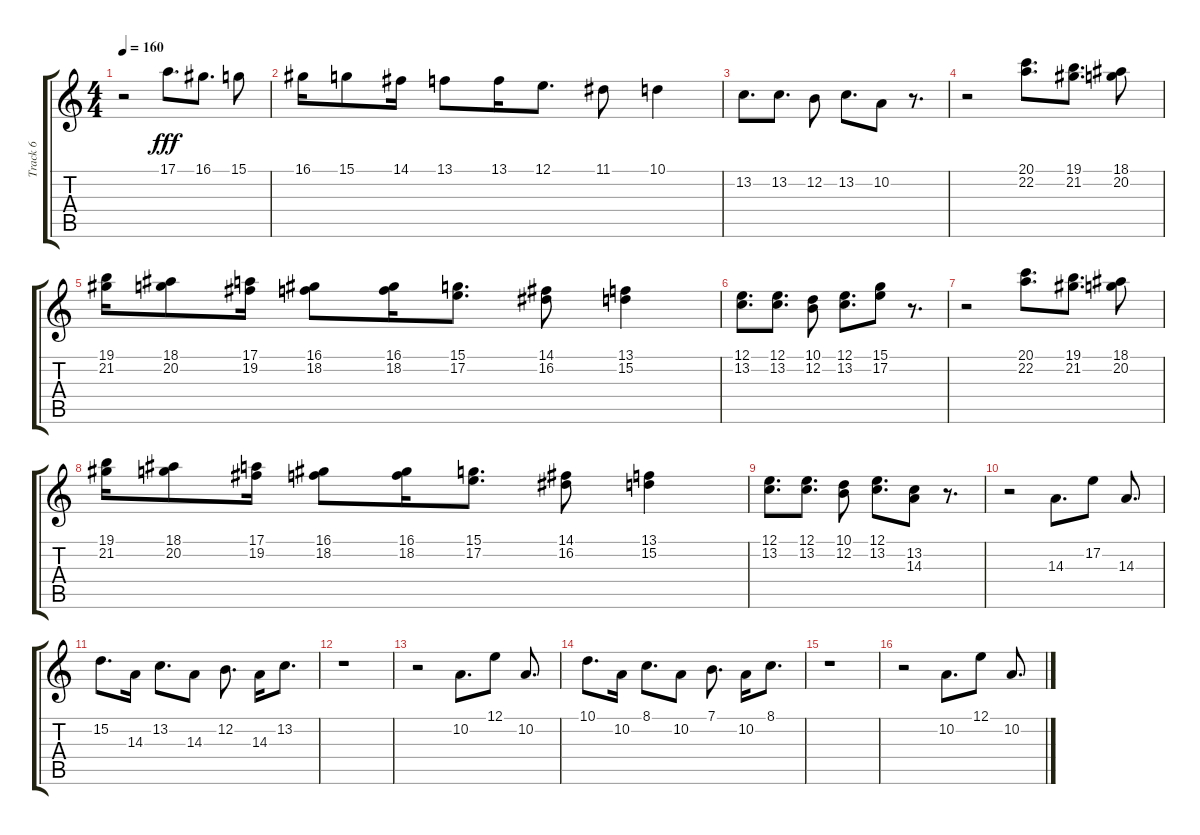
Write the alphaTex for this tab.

\track ("Track 6" "Track 6") {instrument koto}
\staff {score tabs}
\tuning (E4 B3 G3 D3 A2 E2) {hide}
\ts (4 4)
\tempo 160
\clef g2
\ks c
r.2{dy fff} 17.1.8{d} 16.1.8{d} 15.1.8 |
16.1.16 15.1.8 14.1.16 13.1.8 13.1.16 12.1.8{d} 11.1.8 10.1.4 |
13.2.8{d} 13.2.8{d} 12.2.8 13.2.8{d} 10.2.8 r.8{d} |
r.2 (20.1 22.2).8{d} (19.1 21.2).8{d} (18.1 20.2).8 |
(19.1 21.2).16 (18.1 20.2).8 (17.1 19.2).16 (16.1 18.2).8 (16.1 18.2).16 (15.1 17.2).8{d} (14.1 16.2).8 (13.1 15.2).4 |
(12.1 13.2).8{d} (12.1 13.2).8{d} (10.1 12.2).8 (12.1 13.2).8{d} (15.1 17.2).8 r.8{d} |
r.2 (20.1 22.2).8{d} (19.1 21.2).8{d} (18.1 20.2).8 |
(19.1 21.2).16 (18.1 20.2).8 (17.1 19.2).16 (16.1 18.2).8 (16.1 18.2).16 (15.1 17.2).8{d} (14.1 16.2).8 (13.1 15.2).4 |
(12.1 13.2).8{d} (12.1 13.2).8{d} (10.1 12.2).8 (12.1 13.2).8{d} (13.2 14.3).8 r.8{d} |
r.2 14.3.8{d} 17.2.8 14.3.8{d} |
15.2.8{d} 14.3.16 13.2.8{d} 14.3.8 12.2.8{d} 14.3.16 13.2.8{d} |
r.1 |
r.2 10.2.8{d} 12.1.8 10.2.8{d} |
10.1.8{d} 10.2.16 8.1.8{d} 10.2.8 7.1.8{d} 10.2.16 8.1.8{d} |
r.1 |
r.2 10.2.8{d} 12.1.8 10.2.8{d}
